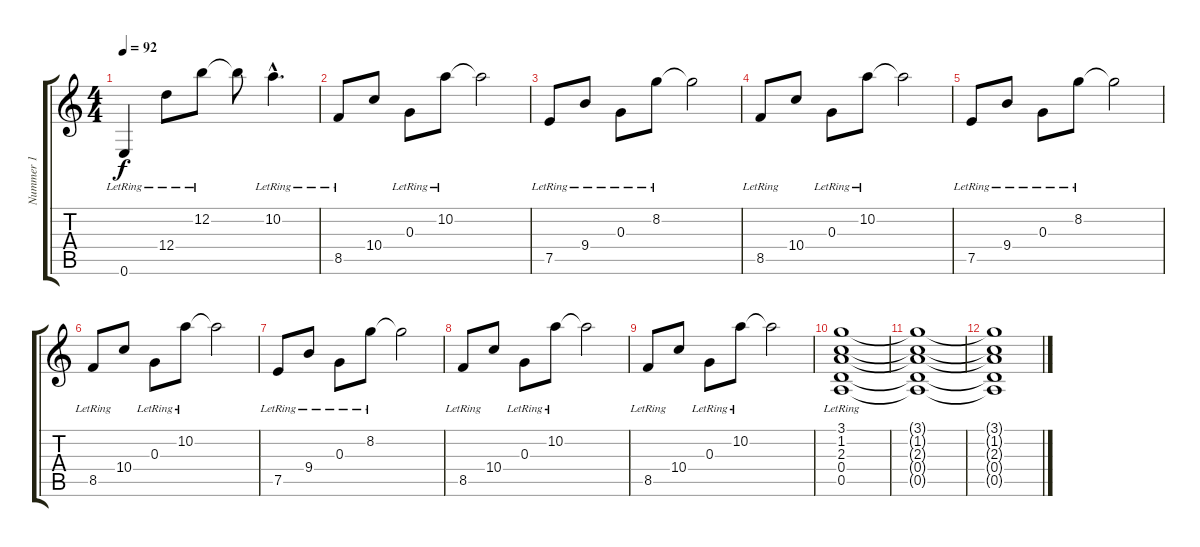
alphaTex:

\track ("Nummer 1" "Nummer 1") {instrument electricguitarclean}
\staff {score tabs}
\tuning (E4 B3 G3 D3 A2 E2) {hide}
\ts (4 4)
\tempo 92
\clef g2
\ks c
0.6{lr}.4{dy f} 12.4{lr}.8 12.2{lr}.8 12.2{t}.8 10.2{hac lr}.4{d} |
8.5{lr}.8 10.4.8 0.3{lr}.8 10.2{lr}.8 10.2{t}.2 |
7.5{lr}.8 9.4{lr}.8 0.3{lr}.8 8.2{lr}.8 8.2{t}.2 |
8.5{lr}.8 10.4.8 0.3{lr}.8 10.2{lr}.8 10.2{t}.2 |
7.5{lr}.8 9.4{lr}.8 0.3{lr}.8 8.2{lr}.8 8.2{t}.2 |
8.5{lr}.8 10.4.8 0.3{lr}.8 10.2{lr}.8 10.2{t}.2 |
7.5{lr}.8 9.4{lr}.8 0.3{lr}.8 8.2{lr}.8 8.2{t}.2 |
8.5{lr}.8 10.4.8 0.3{lr}.8 10.2{lr}.8 10.2{t}.2 |
8.5{lr}.8 10.4.8 0.3{lr}.8 10.2{lr}.8 10.2{t}.2 |
(3.1{lr} 1.2{lr} 2.3{lr} 0.4{lr} 0.5{lr}).1{volume 10 instrument synthstrings1} |
(3.1{t} 1.2{t} 2.3{t} 0.4{t} 0.5{t}).1 |
(3.1{t} 1.2{t} 2.3{t} 0.4{t} 0.5{t}).1
